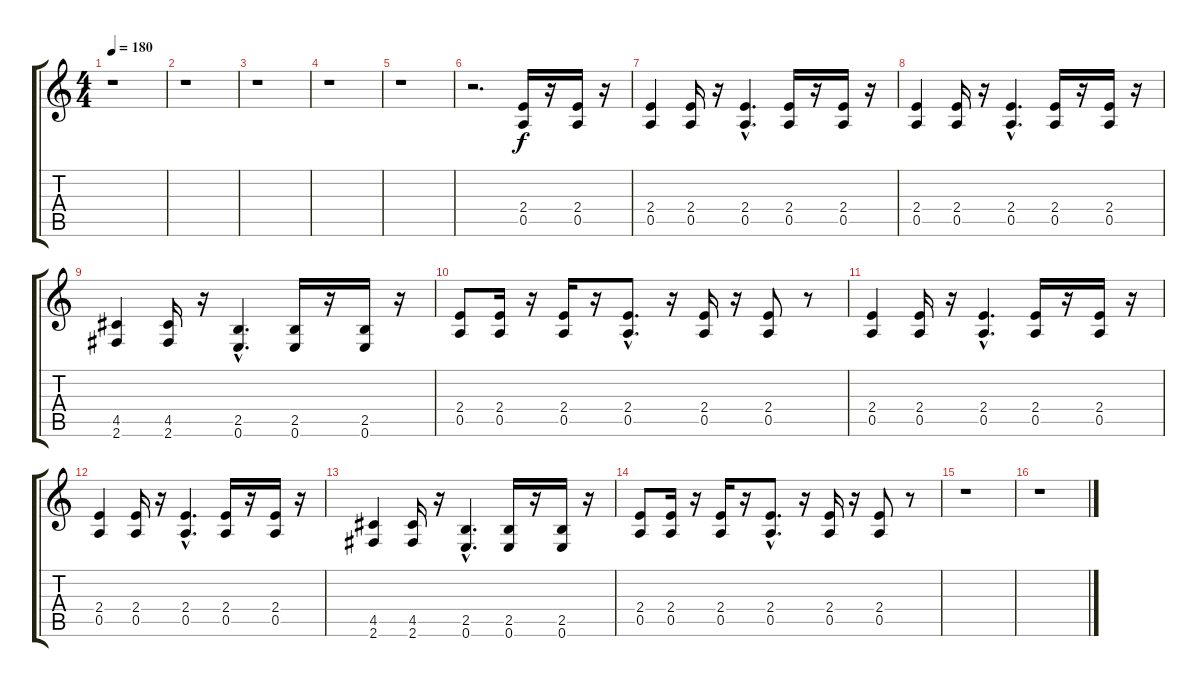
\track "" {instrument distortionguitar}
\staff {score tabs}
\tuning (E4 B3 G3 D3 A2 E2) {hide}
\ts (4 4)
\tempo 180
\clef g2
\ks c
r.1{dy f} |
r.1 |
r.1 |
r.1 |
r.1 |
r.2{d} (2.4 0.5).16 r.16 (2.4 0.5).16 r.16 |
(2.4 0.5).4 (2.4 0.5).16 r.16 (2.4{hac} 0.5{hac}).4{d} (2.4 0.5).16 r.16 (2.4 0.5).16 r.16 |
(2.4 0.5).4 (2.4 0.5).16 r.16 (2.4{hac} 0.5{hac}).4{d} (2.4 0.5).16 r.16 (2.4 0.5).16 r.16 |
(4.5 2.6).4 (4.5 2.6).16 r.16 (2.5{hac} 0.6{hac}).4{d} (2.5 0.6).16 r.16 (2.5 0.6).16 r.16 |
(2.4 0.5).8 (2.4 0.5).16 r.16 (2.4 0.5).16 r.16 (2.4{hac} 0.5{hac}).8{d} r.16 (2.4 0.5).16 r.16 (2.4 0.5).8 r.8 |
(2.4 0.5).4 (2.4 0.5).16 r.16 (2.4{hac} 0.5{hac}).4{d} (2.4 0.5).16 r.16 (2.4 0.5).16 r.16 |
(2.4 0.5).4 (2.4 0.5).16 r.16 (2.4{hac} 0.5{hac}).4{d} (2.4 0.5).16 r.16 (2.4 0.5).16 r.16 |
(4.5 2.6).4 (4.5 2.6).16 r.16 (2.5{hac} 0.6{hac}).4{d} (2.5 0.6).16 r.16 (2.5 0.6).16 r.16 |
(2.4 0.5).8 (2.4 0.5).16 r.16 (2.4 0.5).16 r.16 (2.4{hac} 0.5{hac}).8{d} r.16 (2.4 0.5).16 r.16 (2.4 0.5).8 r.8 |
r.1 |
r.1
